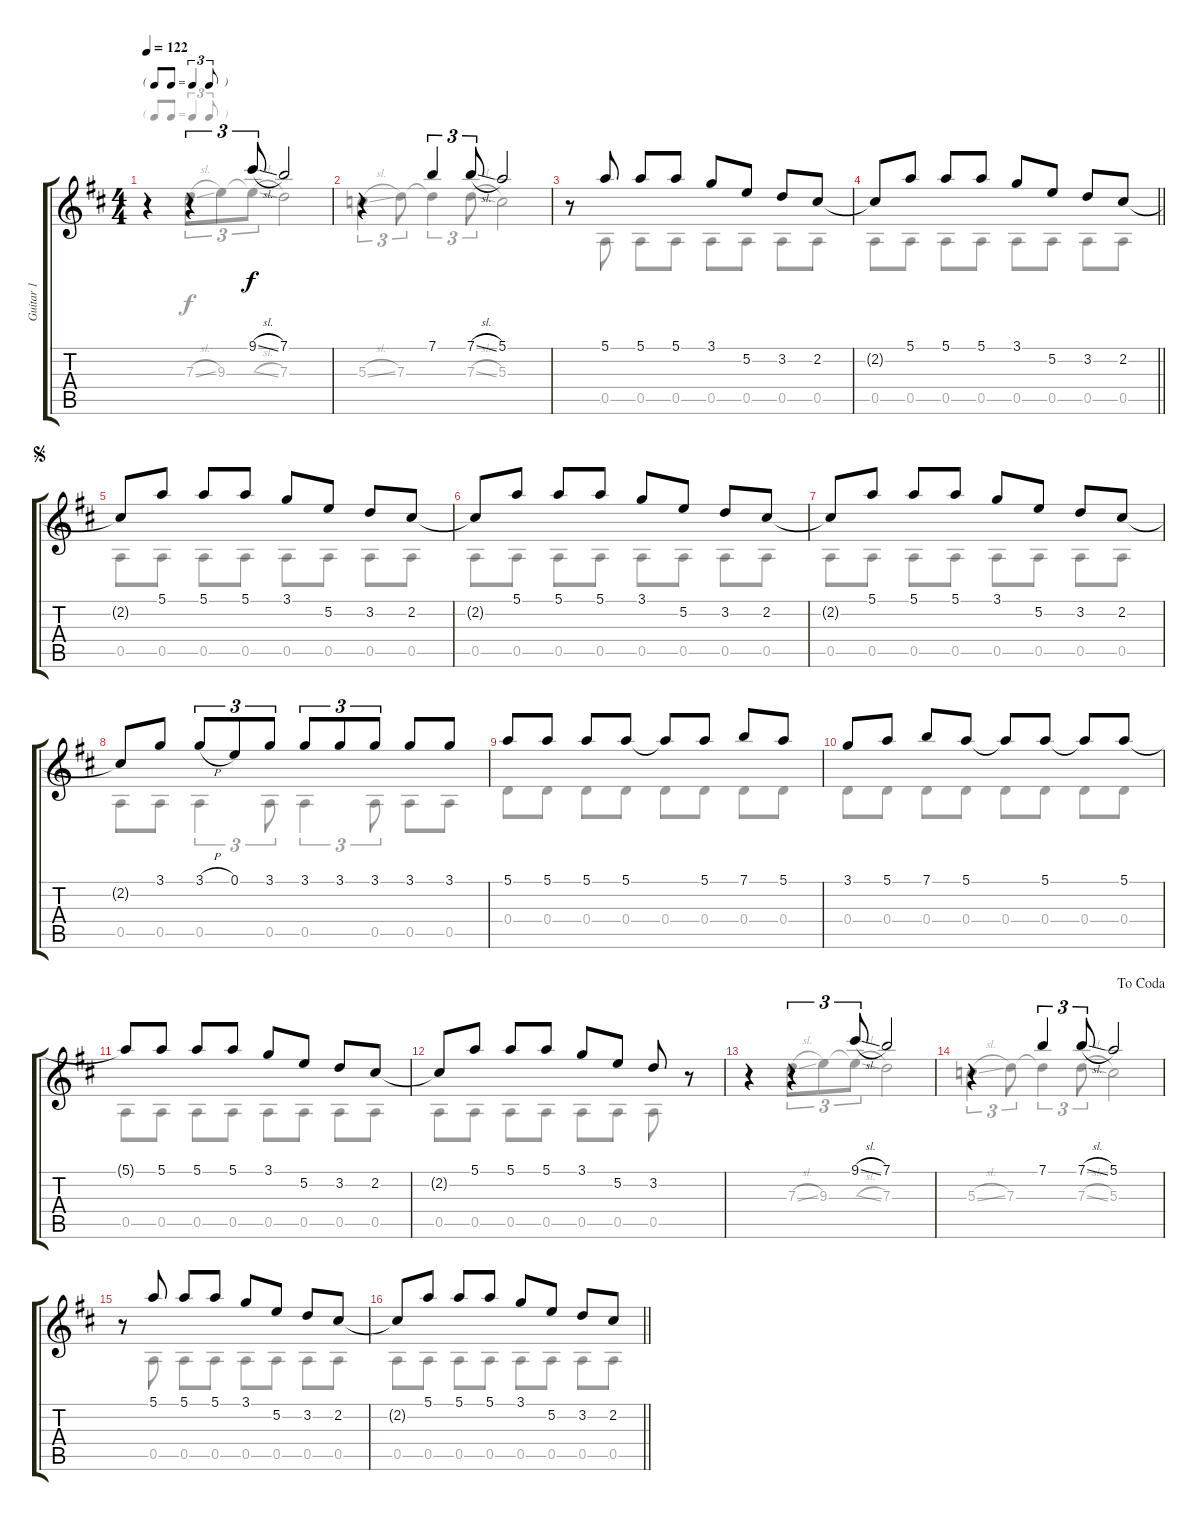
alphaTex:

\track ("Guitar 1" "Guitar 1") {instrument acousticguitarsteel}
\staff {score tabs}
\tuning (E4 B3 G3 D3 A2 E2) {hide}
\voice
\ts (4 4)
\tf triplet8th
\tempo 122
\clef g2
\ks d
r.4{dy f} r.4{tu (3 2)} 9.1{sl}.8{tu (3 2)} 7.1.2 |
r.4 7.1.4{tu (3 2)} 7.1{sl}.8{tu (3 2)} 5.1.2 |
r.8 5.1.8 5.1.8 5.1.8 3.1.8 5.2.8 3.2.8 2.2.8 |
\barLineRight lightlight
2.2{t}.8 5.1.8 5.1.8 5.1.8 3.1.8 5.2.8 3.2.8 2.2.8 |
\jump segno
2.2{t}.8 5.1.8 5.1.8 5.1.8 3.1.8 5.2.8 3.2.8 2.2.8 |
2.2{t}.8 5.1.8 5.1.8 5.1.8 3.1.8 5.2.8 3.2.8 2.2.8 |
2.2{t}.8 5.1.8 5.1.8 5.1.8 3.1.8 5.2.8 3.2.8 2.2.8 |
2.2{t}.8 3.1.8 3.1{h}.8{tu (3 2)} 0.1.8{tu (3 2)} 3.1.8{tu (3 2)} 3.1.8{tu (3 2)} 3.1.8{tu (3 2)} 3.1.8{tu (3 2)} 3.1.8 3.1.8 |
5.1.8 5.1.8 5.1.8 5.1.8 5.1{t}.8 5.1.8 7.1.8 5.1.8 |
3.1.8 5.1.8 7.1.8 5.1.8 5.1{t}.8 5.1.8 5.1{t}.8 5.1.8 |
5.1{t}.8 5.1.8 5.1.8 5.1.8 3.1.8 5.2.8 3.2.8 2.2.8 |
2.2{t}.8 5.1.8 5.1.8 5.1.8 3.1.8 5.2.8 3.2.8 r.8 |
r.4 r.4{tu (3 2)} 9.1{sl}.8{tu (3 2)} 7.1.2 |
\jump dacoda
r.4 7.1.4{tu (3 2)} 7.1{sl}.8{tu (3 2)} 5.1.2 |
r.8 5.1.8 5.1.8 5.1.8 3.1.8 5.2.8 3.2.8 2.2.8 |
\barLineRight lightlight
2.2{t}.8 5.1.8 5.1.8 5.1.8 3.1.8 5.2.8 3.2.8 2.2.8
\voice
\clef g2
\ottava regular
\simile none
\ks d
r.4{dy f} 7.3{sl}.8{tu (3 2)} 9.3.8{tu (3 2)} 9.3{sl t}.8{tu (3 2)} 7.3.2 |
5.3{sl}.4{tu (3 2)} 7.3.8{tu (3 2)} 7.3{t}.4{tu (3 2)} 7.3{sl}.8{tu (3 2)} 5.3.2 |
r.8 0.5.8 0.5.8 0.5.8 0.5.8 0.5.8 0.5.8 0.5.8 |
\barLineRight lightlight
0.5.8 0.5.8 0.5.8 0.5.8 0.5.8 0.5.8 0.5.8 0.5.8 |
0.5.8 0.5.8 0.5.8 0.5.8 0.5.8 0.5.8 0.5.8 0.5.8 |
0.5.8 0.5.8 0.5.8 0.5.8 0.5.8 0.5.8 0.5.8 0.5.8 |
0.5.8 0.5.8 0.5.8 0.5.8 0.5.8 0.5.8 0.5.8 0.5.8 |
0.5.8 0.5.8 0.5.4{tu (3 2)} 0.5.8{tu (3 2)} 0.5.4{tu (3 2)} 0.5.8{tu (3 2)} 0.5.8 0.5.8 |
0.4.8 0.4.8 0.4.8 0.4.8 0.4.8 0.4.8 0.4.8 0.4.8 |
0.4.8 0.4.8 0.4.8 0.4.8 0.4.8 0.4.8 0.4.8 0.4.8 |
0.5.8 0.5.8 0.5.8 0.5.8 0.5.8 0.5.8 0.5.8 0.5.8 |
0.5.8 0.5.8 0.5.8 0.5.8 0.5.8 0.5.8 0.5.8 r.8 |
r.4 7.3{sl}.8{tu (3 2)} 9.3.8{tu (3 2)} 9.3{sl t}.8{tu (3 2)} 7.3.2 |
5.3{sl}.4{tu (3 2)} 7.3.8{tu (3 2)} 7.3{t}.4{tu (3 2)} 7.3{sl}.8{tu (3 2)} 5.3.2 |
r.8 0.5.8 0.5.8 0.5.8 0.5.8 0.5.8 0.5.8 0.5.8 |
\barLineRight lightlight
0.5.8 0.5.8 0.5.8 0.5.8 0.5.8 0.5.8 0.5.8 0.5.8
